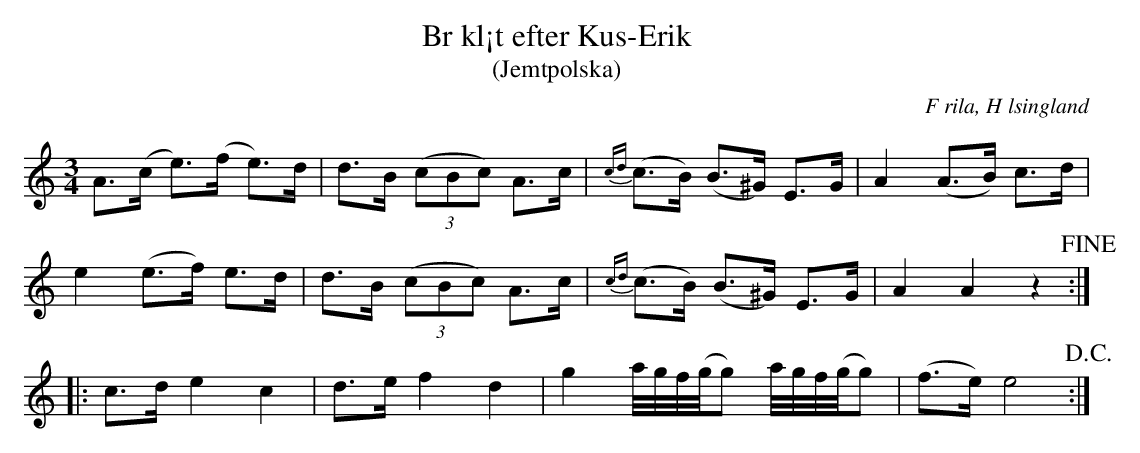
X:1
T: Br kl¡t efter Kus-Erik
T: (Jemtpolska)
O: F rila, H lsingland
M: 3/4
L: 1/8
K: Am
A>(c e>)(f e)>d | d>B ((3cBc) A>c | {cd}(c>B) (B>^G)   E>G      | A2    (A>B) c>d  |
e2   (e>f) e>d  | d>B ((3cBc) A>c | {cd}(c>B)    (B>^G)   E>G      | A2    A2    z2  !fine! ::
K: C
c>d  e2    c2   | d>e f2      d2  | g2        a//g//f//(g//g) a//g//f//(g//g) | (f>e) e4 !D.C.!       :|
